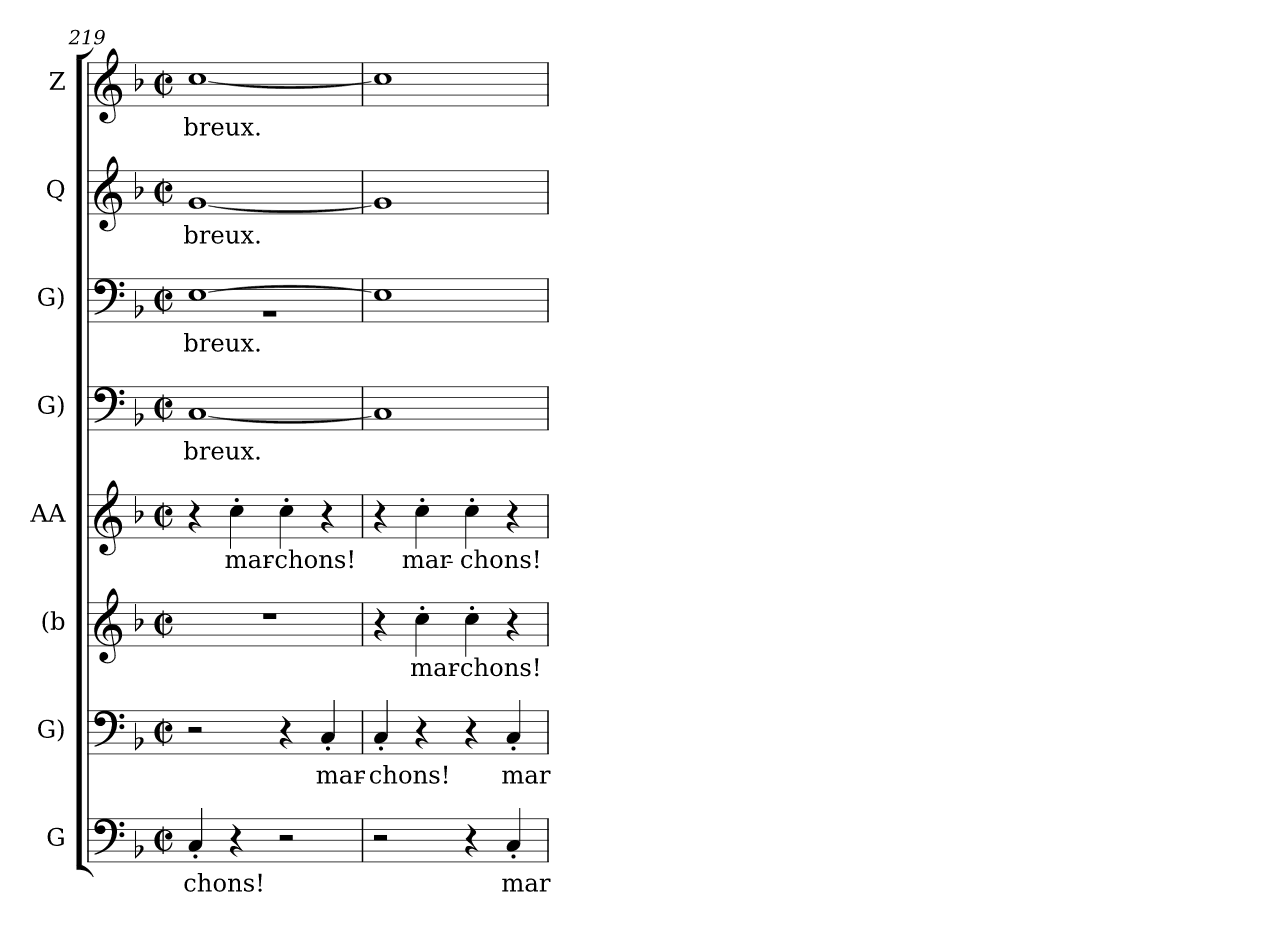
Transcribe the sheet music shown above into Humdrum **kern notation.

**kern	**text	**kern	**text	**kern	**text	**kern	**text	**kern	**text	**kern	**text	**kern	**text	**kern	**text
*part8	*part8	*part7	*part7	*part6	*part6	*part5	*part5	*part4	*part4	*part3	*part3	*part2	*part2	*part1	*part1
*staff8	*staff8	*staff7	*staff7	*staff6	*staff6	*staff5	*staff5	*staff4	*staff4	*staff3	*staff3	*staff2	*staff2	*staff1	*staff1
*I"G	*	*I"G)	*	*I"(b	*	*I"AA	*	*I"G)	*	*I"G)	*	*I"Q	*	*I"Z	*
*clefF4	*	*clefF4	*	*clefG2	*	*clefG2	*	*clefF4	*	*clefF4	*	*clefG2	*	*clefG2	*
*k[b-]	*	*k[b-]	*	*k[b-]	*	*k[b-]	*	*k[b-]	*	*k[b-]	*	*k[b-]	*	*k[b-]	*
*M2/2	*	*M2/2	*	*M2/2	*	*M2/2	*	*M2/2	*	*M2/2	*	*M2/2	*	*M2/2	*
*met(c|)	*	*met(c|)	*	*met(c|)	*	*met(c|)	*	*met(c|)	*	*met(c|)	*	*met(c|)	*	*met(c|)	*
=219	=219	=219	=219	=219	=219	=219	=219	=219	=219	=219	=219	=219	=219	=219	=219
*	*	*	*	*	*	*	*	*	*	*^	*	*	*	*	*
4C'<i/	chons!	2r	.	1r	.	4r	.	[1Ci/	breux.	[1Ei/	1r	breux.	[1gi/	breux.	[1cci/	breux.
4r	.	.	.	.	.	4cc'>i\	mar-	.	.	.	.	.	.	.	.	.
2r	.	4r	.	.	.	4cc'>i\	chons!	.	.	.	.	.	.	.	.	.
.	.	4C'<i/	mar-	.	.	4r	.	.	.	.	.	.	.	.	.	.
*	*	*	*	*	*	*	*	*	*	*v	*v	*	*	*	*	*
=220	=220	=220	=220	=220	=220	=220	=220	=220	=220	=220	=220	=220	=220	=220	=220
2r	.	4C'<i/	chons!	4r	.	4r	.	1Ci/]	.	1Ei/]	.	1gi/]	.	1cci/]	.
.	.	4r	.	4cc'>i\	mar-	4cc'>i\	mar-	.	.	.	.	.	.	.	.
4r	.	4r	.	4cc'>i\	chons!	4cc'>i\	chons!	.	.	.	.	.	.	.	.
4C'<i/	mar-	4C'<i/	mar	4r	.	4r	.	.	.	.	.	.	.	.	.
=	=	=	=	=	=	=	=	=	=	=	=	=	=	=	=
*-	*-	*-	*-	*-	*-	*-	*-	*-	*-	*-	*-	*-	*-	*-	*-
